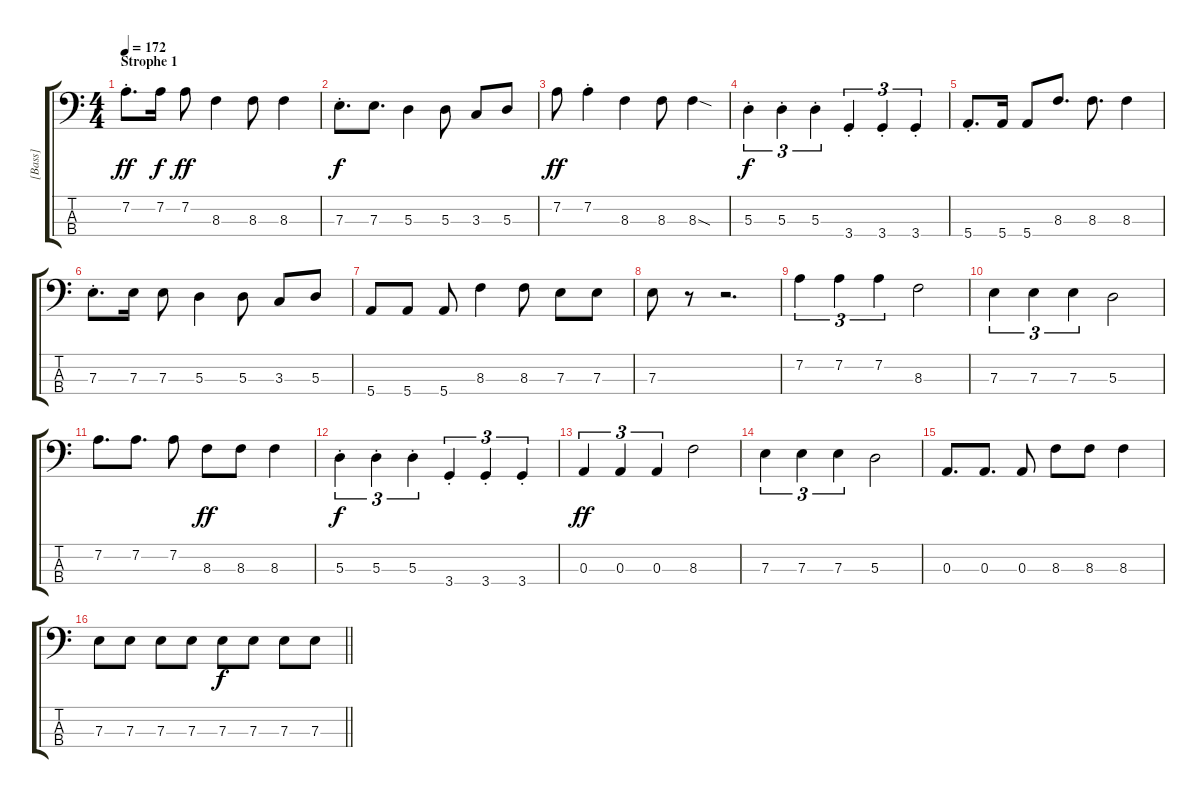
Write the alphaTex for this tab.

\track ("[Bass]" "[Bass]") {instrument electricbassfinger}
\staff {score tabs}
\tuning (G2 D2 A1 E1) {hide}
\ts (4 4)
\section ("" "Strophe 1")
\tempo 172
\clef f4
\ks c
7.2{st}.8{d dy ff} 7.2.16{dy f} 7.2.8{dy ff} 8.3.4 8.3.8 8.3.4 |
7.3{st}.8{d dy f} 7.3.8{d} 5.3.4 5.3.8 3.3.8 5.3.8 |
7.2.8{dy ff} 7.2{st}.4 8.3.4 8.3.8 8.3{sod}.4 |
5.3{st}.4{tu (3 2) dy f} 5.3{st}.4{tu (3 2)} 5.3{st}.4{tu (3 2)} 3.4{st}.4{tu (3 2)} 3.4{st}.4{tu (3 2)} 3.4{st}.4{tu (3 2)} |
5.4{st}.8{d} 5.4.16 5.4.8 8.3.8{d} 8.3.8{d} 8.3.4 |
7.3{st}.8{d} 7.3.16 7.3.8 5.3.4 5.3.8 3.3.8 5.3.8 |
5.4.8 5.4.8 5.4.8 8.3.4 8.3.8 7.3.8 7.3.8 |
7.3.8 r.8 r.2{d} |
7.2.4{tu (3 2)} 7.2.4{tu (3 2)} 7.2.4{tu (3 2)} 8.3.2 |
7.3.4{tu (3 2)} 7.3.4{tu (3 2)} 7.3.4{tu (3 2)} 5.3.2 |
7.2.8{d} 7.2.8{d} 7.2.8 8.3.8{dy ff} 8.3.8 8.3.4 |
5.3{st}.4{tu (3 2) dy f} 5.3{st}.4{tu (3 2)} 5.3{st}.4{tu (3 2)} 3.4{st}.4{tu (3 2)} 3.4{st}.4{tu (3 2)} 3.4{st}.4{tu (3 2)} |
0.3.4{tu (3 2) dy ff} 0.3.4{tu (3 2)} 0.3.4{tu (3 2)} 8.3.2 |
7.3.4{tu (3 2)} 7.3.4{tu (3 2)} 7.3.4{tu (3 2)} 5.3.2 |
0.3.8{d} 0.3.8{d} 0.3.8 8.3.8 8.3.8 8.3.4 |
\barLineRight lightlight
7.3.8 7.3.8 7.3.8 7.3.8 7.3.8{dy f} 7.3.8 7.3.8 7.3.8
